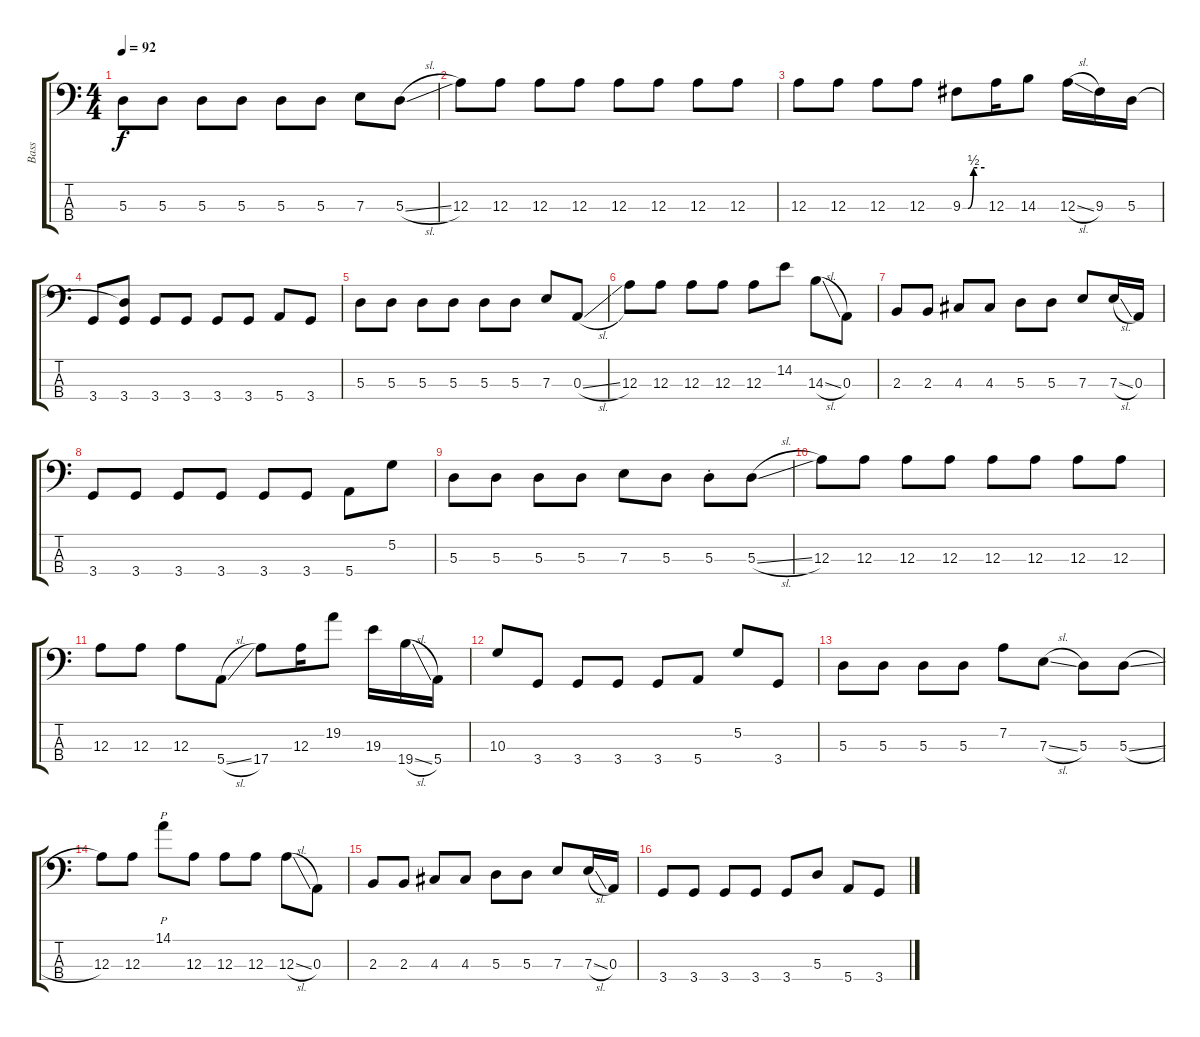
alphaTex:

\track ("Bass" "Bass") {instrument electricbassfinger}
\staff {score tabs}
\tuning (G2 D2 A1 E1) {hide}
\ts (4 4)
\tempo 92
\clef f4
\ks c
5.3.8{dy f} 5.3.8 5.3.8 5.3.8 5.3.8 5.3.8 7.3.8 5.3{sl}.8 |
12.3.8 12.3.8 12.3.8 12.3.8 12.3.8 12.3.8 12.3.8 12.3.8 |
12.3.8 12.3.8 12.3.8 12.3.8 9.3{be (custom 0 0 15 0 30 2 60 2)}.8 12.3.16 14.3.8 12.3{sl}.16 9.3.16 5.3.16 |
3.4.8 (5.3{t} 3.4).8 3.4.8 3.4.8 3.4.8 3.4.8 5.4.8 3.4.8 |
5.3.8 5.3.8 5.3.8 5.3.8 5.3.8 5.3.8 7.3.8 0.3{sl}.8 |
12.3.8 12.3.8 12.3.8 12.3.8 12.3.8 14.2.8 14.3{sl}.8 0.3.8 |
2.3.8 2.3.8 4.3.8 4.3.8 5.3.8 5.3.8 7.3.8 7.3{sl}.16 0.3.16 |
3.4.8 3.4.8 3.4.8 3.4.8 3.4.8 3.4.8 5.4.8 5.2.8 |
5.3.8 5.3.8 5.3.8 5.3.8 7.3.8 5.3.8 5.3{st}.8 5.3{sl}.8 |
12.3.8 12.3.8 12.3.8 12.3.8 12.3.8 12.3.8 12.3.8 12.3.8 |
12.3.8 12.3.8 12.3.8 5.4{sl}.8 17.4.8 12.3.16 19.2.8 19.3.16 19.4{sl}.16 5.4.16 |
10.3.8 3.4.8 3.4.8 3.4.8 3.4.8 5.4.8 5.2.8 3.4.8 |
5.3.8 5.3.8 5.3.8 5.3.8 7.2.8 7.3{sl}.8 5.3.8 5.3{sl}.8 |
12.3.8 12.3.8 14.1.8{p} 12.3.8 12.3.8 12.3.8 12.3{sl}.8 0.3.8 |
2.3.8 2.3.8 4.3.8 4.3.8 5.3.8 5.3.8 7.3.8 7.3{sl}.16 0.3.16 |
3.4.8 3.4.8 3.4.8 3.4.8 3.4.8 5.3.8 5.4.8 3.4.8
